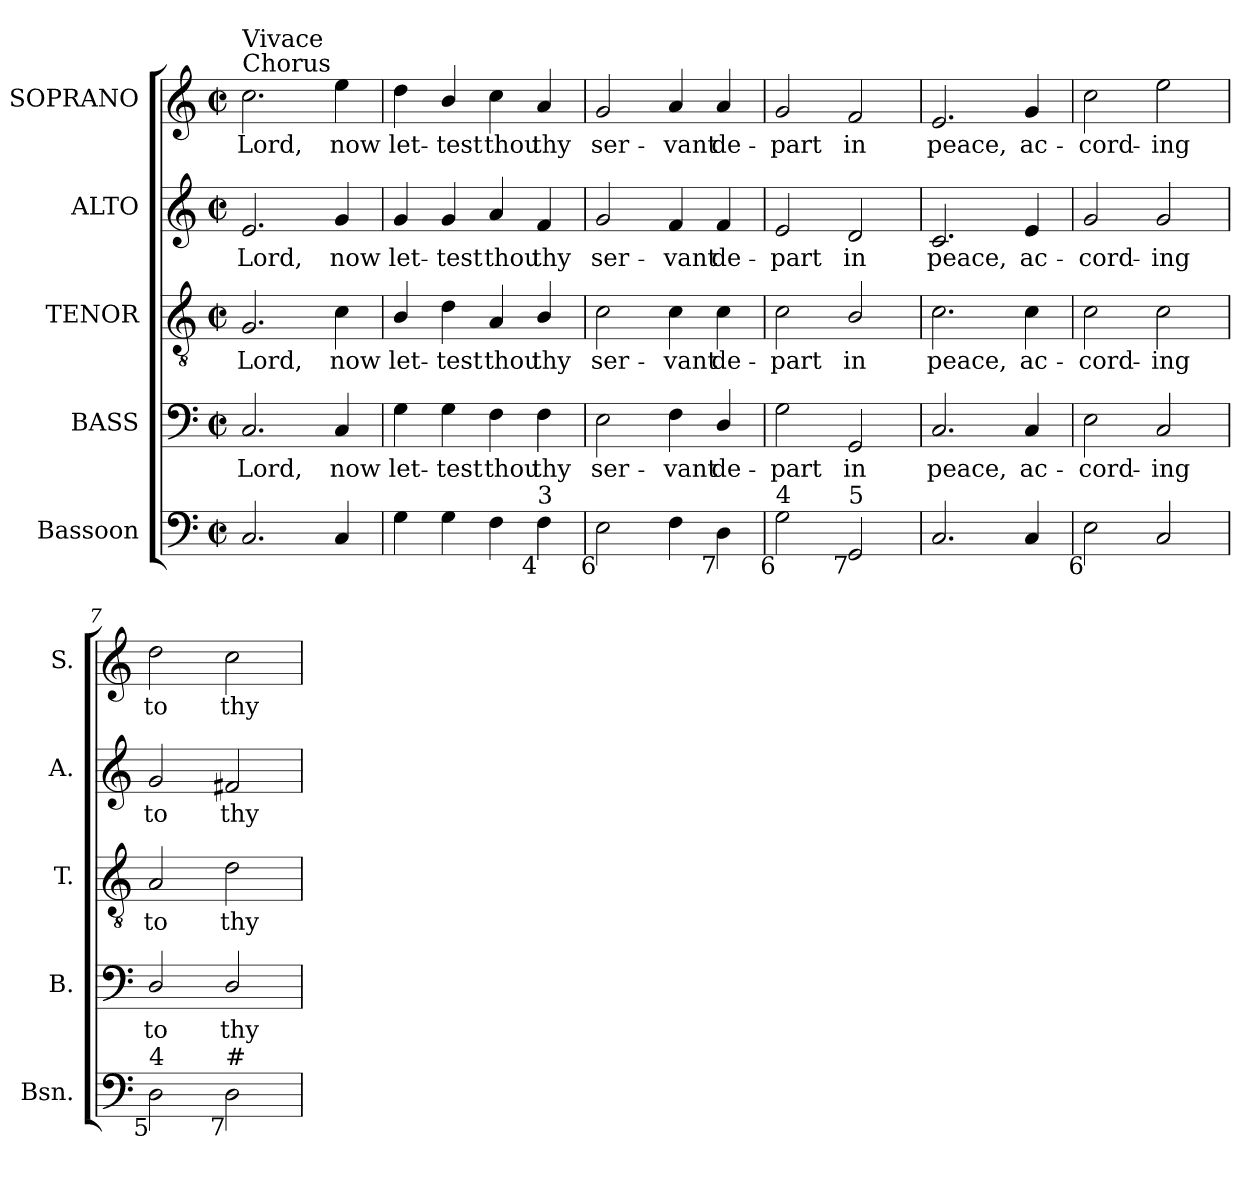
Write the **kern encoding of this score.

**kern	**kern	**text	**kern	**text	**kern	**text	**kern	**text
*part5	*part4	*part4	*part3	*part3	*part2	*part2	*part1	*part1
*staff5	*staff4	*staff4	*staff3	*staff3	*staff2	*staff2	*staff1	*staff1
*I"Bassoon	*I"BASS	*	*I"TENOR	*	*I"ALTO	*	*I"SOPRANO	*
*I'Bsn.	*I'B.	*	*I'T.	*	*I'A.	*	*I'S.	*
!!LO:PB:g=z
*clefF4	*clefF4	*	*clefGv2	*	*clefG2	*	*clefG2	*
*	*	*	*ITrd7c12	*	*	*	*	*
*k[]	*k[]	*	*k[]	*	*k[]	*	*k[]	*
*C:	*C:	*	*C:	*	*C:	*	*C:	*
*M2/2	*M2/2	*	*M2/2	*	*M2/2	*	*M2/2	*
*met(c|)	*met(c|)	*	*met(c|)	*	*met(c|)	*	*met(c|)	*
=1	=1	=1	=1	=1	=1	=1	=1	=1
!	!	!LO:LY:b:color=#000000	!	!	!	!	!	!
!	!	!	!	!LO:LY:b:color=#000000	!	!	!	!
!	!	!	!	!	!	!LO:LY:b:color=#000000	!	!
!	!	!	!	!	!	!	!LO:TX:a:t=Chorus	!
!	!	!	!	!	!	!	!LO:TX:t=Vivace	!
!	!	!	!	!	!	!	!	!LO:LY:b:color=#000000
2.Ci/	2.Ci/	Lord,	2.GGi/	Lord,	2.ei/	Lord,	2.cci\	Lord,
!	!	!LO:LY:b:color=#000000	!	!	!	!	!	!
!	!	!	!	!LO:LY:b:color=#000000	!	!	!	!
!	!	!	!	!	!	!LO:LY:b:color=#000000	!	!
!	!	!	!	!	!	!	!	!LO:LY:b:color=#000000
4Ci/	4Ci/	now	4Ci\	now	4gi/	now	4eei\	now
=2	=2	=2	=2	=2	=2	=2	=2	=2
!	!	!LO:LY:b:color=#000000	!	!	!	!	!	!
!	!	!	!	!LO:LY:b:color=#000000	!	!	!	!
!	!	!	!	!	!	!LO:LY:b:color=#000000	!	!
!	!	!	!	!	!	!	!	!LO:LY:b:color=#000000
4Gi\	4Gi\	let-	4BBi/	let-	4gi/	let-	4ddi\	let-
!	!	!LO:LY:b:color=#000000	!	!	!	!	!	!
!	!	!	!	!LO:LY:b:color=#000000	!	!	!	!
!	!	!	!	!	!	!LO:LY:b:color=#000000	!	!
!	!	!	!	!	!	!	!	!LO:LY:b:color=#000000
4Gi\	4Gi\	-test	4Di\	-test	4gi/	-test	4bi/	-test
!	!	!LO:LY:b:color=#000000	!	!	!	!	!	!
!	!	!	!	!LO:LY:b:color=#000000	!	!	!	!
!	!	!	!	!	!	!LO:LY:b:color=#000000	!	!
!	!	!	!	!	!	!	!	!LO:LY:b:color=#000000
4Fi\	4Fi\	thou	4AAi/	thou	4ai/	thou	4cci\	thou
!	!	!LO:LY:b:color=#000000	!	!	!	!	!	!
!	!	!	!	!LO:LY:b:color=#000000	!	!	!	!
!	!	!	!	!	!	!LO:LY:b:color=#000000	!	!
!LO:TX:b:rj:t=4	!	!	!	!	!	!	!	!
!LO:TX:t=3	!	!	!	!	!	!	!	!
!	!	!	!	!	!	!	!	!LO:LY:b:color=#000000
4Fi\	4Fi\	thy	4BBi/	thy	4fi/	thy	4ai/	thy
=3	=3	=3	=3	=3	=3	=3	=3	=3
!	!	!LO:LY:b:color=#000000	!	!	!	!	!	!
!	!	!	!	!LO:LY:b:color=#000000	!	!	!	!
!	!	!	!	!	!	!LO:LY:b:color=#000000	!	!
!LO:TX:b:rj:t=6	!	!	!	!	!	!	!	!
!	!	!	!	!	!	!	!	!LO:LY:b:color=#000000
2Ei\	2Ei\	ser-	2Ci\	ser-	2gi/	ser-	2gi/	ser-
!	!	!LO:LY:b:color=#000000	!	!	!	!	!	!
!	!	!	!	!LO:LY:b:color=#000000	!	!	!	!
!	!	!	!	!	!	!LO:LY:b:color=#000000	!	!
!	!	!	!	!	!	!	!	!LO:LY:b:color=#000000
4Fi\	4Fi\	-vant	4Ci\	-vant	4fi/	-vant	4ai/	-vant
!	!	!LO:LY:b:color=#000000	!	!	!	!	!	!
!	!	!	!	!LO:LY:b:color=#000000	!	!	!	!
!	!	!	!	!	!	!LO:LY:b:color=#000000	!	!
!LO:TX:b:rj:t=7	!	!	!	!	!	!	!	!
!	!	!	!	!	!	!	!	!LO:LY:b:color=#000000
4Di\	4Di/	de-	4Ci\	de-	4fi/	de-	4ai/	de-
=4	=4	=4	=4	=4	=4	=4	=4	=4
!	!	!LO:LY:b:color=#000000	!	!	!	!	!	!
!	!	!	!	!LO:LY:b:color=#000000	!	!	!	!
!	!	!	!	!	!	!LO:LY:b:color=#000000	!	!
!LO:TX:b:rj:t=6	!	!	!	!	!	!	!	!
!LO:TX:t=4	!	!	!	!	!	!	!	!
!	!	!	!	!	!	!	!	!LO:LY:b:color=#000000
2Gi\	2Gi\	-part	2Ci\	-part	2ei/	-part	2gi/	-part
!	!	!LO:LY:b:color=#000000	!	!	!	!	!	!
!	!	!	!	!LO:LY:b:color=#000000	!	!	!	!
!	!	!	!	!	!	!LO:LY:b:color=#000000	!	!
!LO:TX:b:rj:t=7	!	!	!	!	!	!	!	!
!LO:TX:t=5	!	!	!	!	!	!	!	!
!	!	!	!	!	!	!	!	!LO:LY:b:color=#000000
2GGi/	2GGi/	in	2BBi/	in	2di/	in	2fi/	in
=5	=5	=5	=5	=5	=5	=5	=5	=5
!	!	!LO:LY:b:color=#000000	!	!	!	!	!	!
!	!	!	!	!LO:LY:b:color=#000000	!	!	!	!
!	!	!	!	!	!	!LO:LY:b:color=#000000	!	!
!	!	!	!	!	!	!	!	!LO:LY:b:color=#000000
2.Ci/	2.Ci/	peace,	2.Ci\	peace,	2.ci/	peace,	2.ei/	peace,
!	!	!LO:LY:b:color=#000000	!	!	!	!	!	!
!	!	!	!	!LO:LY:b:color=#000000	!	!	!	!
!	!	!	!	!	!	!LO:LY:b:color=#000000	!	!
!	!	!	!	!	!	!	!	!LO:LY:b:color=#000000
4Ci/	4Ci/	ac-	4Ci\	ac-	4ei/	ac-	4gi/	ac-
=6	=6	=6	=6	=6	=6	=6	=6	=6
!	!	!LO:LY:b:color=#000000	!	!	!	!	!	!
!	!	!	!	!LO:LY:b:color=#000000	!	!	!	!
!	!	!	!	!	!	!LO:LY:b:color=#000000	!	!
!LO:TX:b:rj:t=6	!	!	!	!	!	!	!	!
!	!	!	!	!	!	!	!	!LO:LY:b:color=#000000
2Ei\	2Ei\	-cord-	2Ci\	-cord-	2gi/	-cord-	2cci\	-cord-
!	!	!LO:LY:b:color=#000000	!	!	!	!	!	!
!	!	!	!	!LO:LY:b:color=#000000	!	!	!	!
!	!	!	!	!	!	!LO:LY:b:color=#000000	!	!
!	!	!	!	!	!	!	!	!LO:LY:b:color=#000000
2Ci/	2Ci/	-ing	2Ci\	-ing	2gi/	-ing	2eei\	-ing
=7	=7	=7	=7	=7	=7	=7	=7	=7
!	!	!LO:LY:b:color=#000000	!	!	!	!	!	!
!	!	!	!	!LO:LY:b:color=#000000	!	!	!	!
!	!	!	!	!	!	!LO:LY:b:color=#000000	!	!
!LO:TX:b:rj:t=5	!	!	!	!	!	!	!	!
!LO:TX:t=4	!	!	!	!	!	!	!	!
!	!	!	!	!	!	!	!	!LO:LY:b:color=#000000
2Di\	2Di/	to	2AAi/	to	2gi/	to	2ddi\	to
!	!	!LO:LY:b:color=#000000	!	!	!	!	!	!
!	!	!	!	!LO:LY:b:color=#000000	!	!	!	!
!	!	!	!	!	!	!LO:LY:b:color=#000000	!	!
!LO:TX:b:rj:t=7	!	!	!	!	!	!	!	!
!LO:TX:t=#	!	!	!	!	!	!	!	!
!	!	!	!	!	!	!	!	!LO:LY:b:color=#000000
2Di\	2Di/	thy	2Di\	thy	2f#Xi/	thy	2cci\	thy
=	=	=	=	=	=	=	=	=
*-	*-	*-	*-	*-	*-	*-	*-	*-
